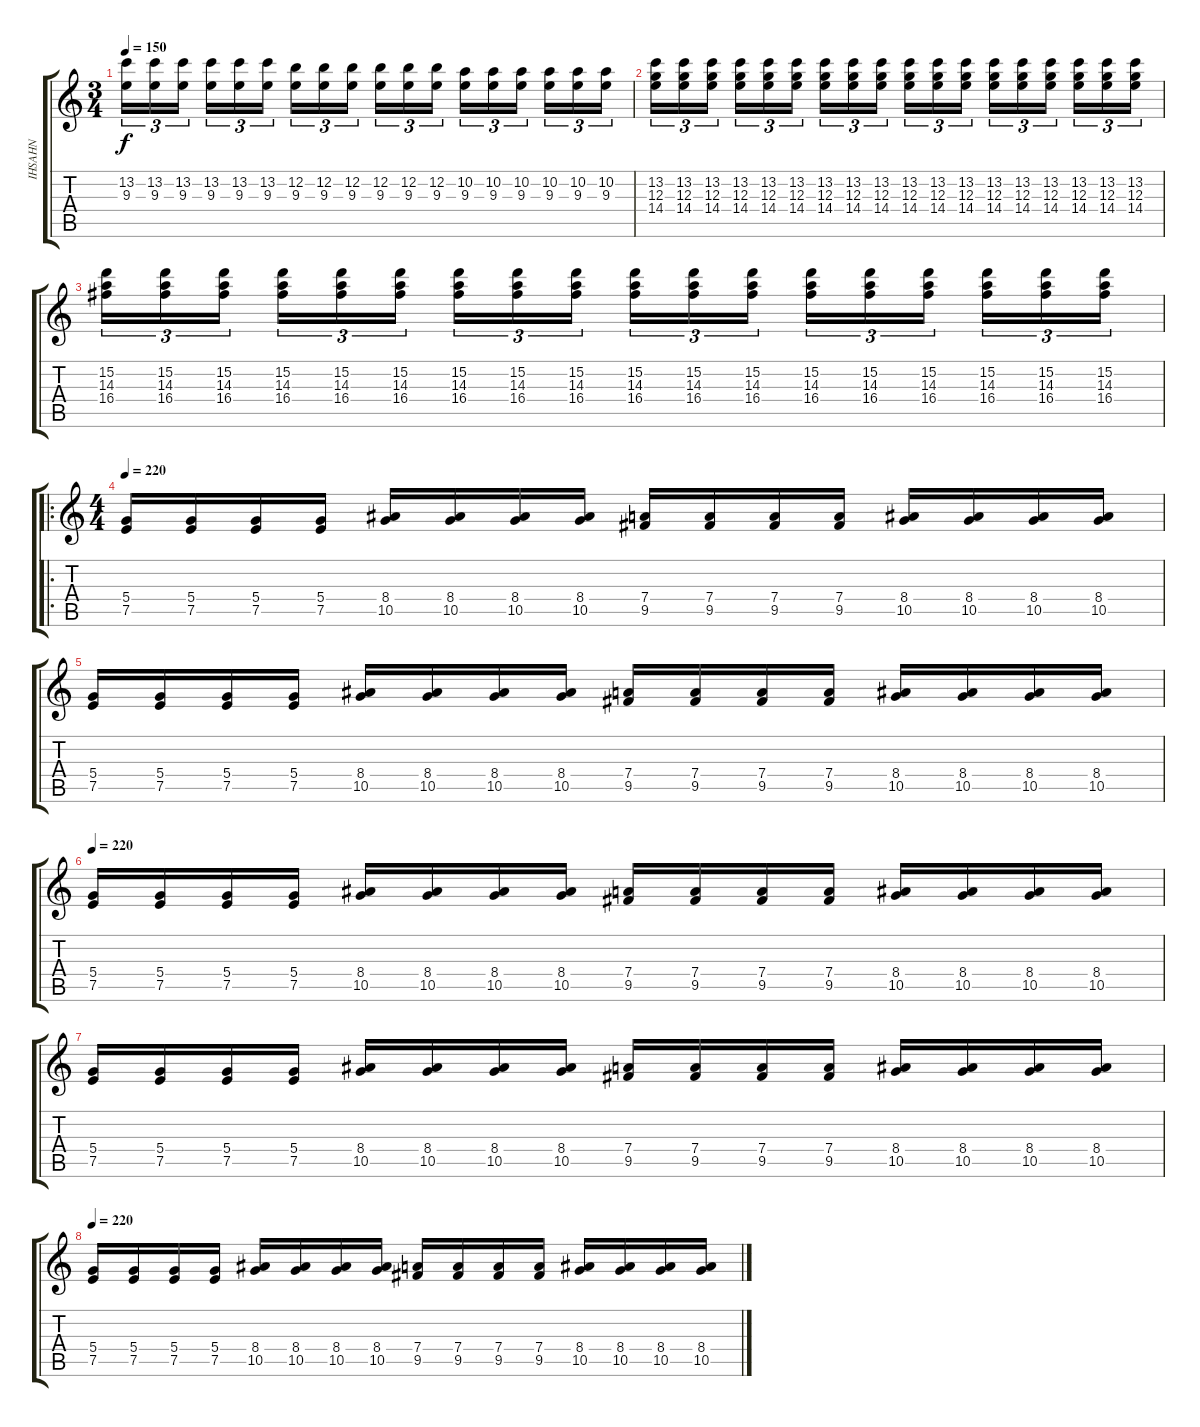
\track ("IHSAHN" "IHSAHN") {instrument distortionguitar}
\staff {score tabs}
\tuning (E4 B3 G3 D3 A2 E2) {hide}
\ts (3 4)
\tempo 150
\clef g2
\ks c
(13.2 9.3).16{tu (3 2) dy f} (13.2 9.3).16{tu (3 2)} (13.2 9.3).16{tu (3 2)} (13.2 9.3).16{tu (3 2)} (13.2 9.3).16{tu (3 2)} (13.2 9.3).16{tu (3 2)} (12.2 9.3).16{tu (3 2)} (12.2 9.3).16{tu (3 2)} (12.2 9.3).16{tu (3 2)} (12.2 9.3).16{tu (3 2)} (12.2 9.3).16{tu (3 2)} (12.2 9.3).16{tu (3 2)} (10.2 9.3).16{tu (3 2)} (10.2 9.3).16{tu (3 2)} (10.2 9.3).16{tu (3 2)} (10.2 9.3).16{tu (3 2)} (10.2 9.3).16{tu (3 2)} (10.2 9.3).16{tu (3 2)} |
(13.2 12.3 14.4).16{tu (3 2)} (13.2 12.3 14.4).16{tu (3 2)} (13.2 12.3 14.4).16{tu (3 2)} (13.2 12.3 14.4).16{tu (3 2)} (13.2 12.3 14.4).16{tu (3 2)} (13.2 12.3 14.4).16{tu (3 2)} (13.2 12.3 14.4).16{tu (3 2)} (13.2 12.3 14.4).16{tu (3 2)} (13.2 12.3 14.4).16{tu (3 2)} (13.2 12.3 14.4).16{tu (3 2)} (13.2 12.3 14.4).16{tu (3 2)} (13.2 12.3 14.4).16{tu (3 2)} (13.2 12.3 14.4).16{tu (3 2)} (13.2 12.3 14.4).16{tu (3 2)} (13.2 12.3 14.4).16{tu (3 2)} (13.2 12.3 14.4).16{tu (3 2)} (13.2 12.3 14.4).16{tu (3 2)} (13.2 12.3 14.4).16{tu (3 2)} |
(15.2 14.3 16.4).16{tu (3 2)} (15.2 14.3 16.4).16{tu (3 2)} (15.2 14.3 16.4).16{tu (3 2)} (15.2 14.3 16.4).16{tu (3 2)} (15.2 14.3 16.4).16{tu (3 2)} (15.2 14.3 16.4).16{tu (3 2)} (15.2 14.3 16.4).16{tu (3 2)} (15.2 14.3 16.4).16{tu (3 2)} (15.2 14.3 16.4).16{tu (3 2)} (15.2 14.3 16.4).16{tu (3 2)} (15.2 14.3 16.4).16{tu (3 2)} (15.2 14.3 16.4).16{tu (3 2)} (15.2 14.3 16.4).16{tu (3 2)} (15.2 14.3 16.4).16{tu (3 2)} (15.2 14.3 16.4).16{tu (3 2)} (15.2 14.3 16.4).16{tu (3 2)} (15.2 14.3 16.4).16{tu (3 2)} (15.2 14.3 16.4).16{tu (3 2)} |
\ro
\ts (4 4)
\tempo 220
(5.4 7.5).16 (5.4 7.5).16 (5.4 7.5).16 (5.4 7.5).16 (8.4 10.5).16 (8.4 10.5).16 (8.4 10.5).16 (8.4 10.5).16 (7.4 9.5).16 (7.4 9.5).16 (7.4 9.5).16 (7.4 9.5).16 (8.4 10.5).16 (8.4 10.5).16 (8.4 10.5).16 (8.4 10.5).16 |
(5.4 7.5).16 (5.4 7.5).16 (5.4 7.5).16 (5.4 7.5).16 (8.4 10.5).16 (8.4 10.5).16 (8.4 10.5).16 (8.4 10.5).16 (7.4 9.5).16 (7.4 9.5).16 (7.4 9.5).16 (7.4 9.5).16 (8.4 10.5).16 (8.4 10.5).16 (8.4 10.5).16 (8.4 10.5).16 |
\tempo 220
(5.4 7.5).16 (5.4 7.5).16 (5.4 7.5).16 (5.4 7.5).16 (8.4 10.5).16 (8.4 10.5).16 (8.4 10.5).16 (8.4 10.5).16 (7.4 9.5).16 (7.4 9.5).16 (7.4 9.5).16 (7.4 9.5).16 (8.4 10.5).16 (8.4 10.5).16 (8.4 10.5).16 (8.4 10.5).16 |
(5.4 7.5).16 (5.4 7.5).16 (5.4 7.5).16 (5.4 7.5).16 (8.4 10.5).16 (8.4 10.5).16 (8.4 10.5).16 (8.4 10.5).16 (7.4 9.5).16 (7.4 9.5).16 (7.4 9.5).16 (7.4 9.5).16 (8.4 10.5).16 (8.4 10.5).16 (8.4 10.5).16 (8.4 10.5).16 |
\tempo 220
(5.4 7.5).16 (5.4 7.5).16 (5.4 7.5).16 (5.4 7.5).16 (8.4 10.5).16 (8.4 10.5).16 (8.4 10.5).16 (8.4 10.5).16 (7.4 9.5).16 (7.4 9.5).16 (7.4 9.5).16 (7.4 9.5).16 (8.4 10.5).16 (8.4 10.5).16 (8.4 10.5).16 (8.4 10.5).16
